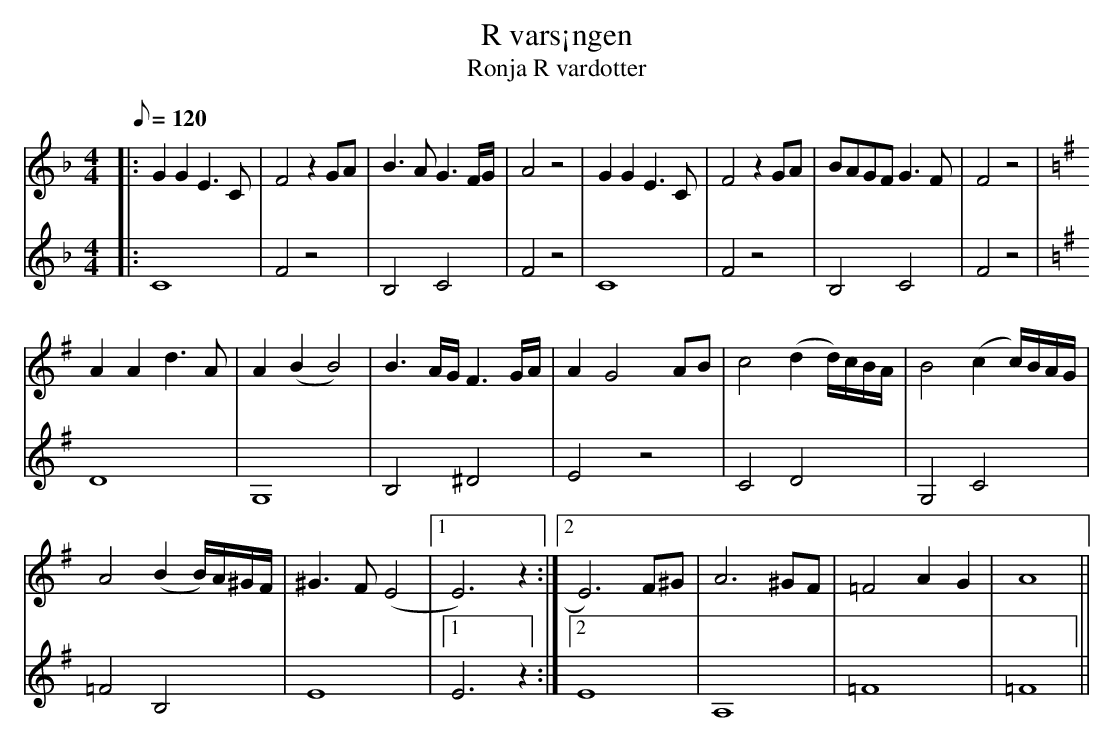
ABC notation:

X:1
T: R vars¡ngen
T: Ronja R vardotter
K: F
M: 4/4
L: 1/8
Q: 120
O: Bj rn Isf¢lt
V: 1
|: G2G2E3C | F4z2GA | B3AG3F/G/ | A4z4 | G2G2E3C | F4z2GA | BAGF G3F | F4z4 |
K: G
A2A2d3A | A2(B2B4) | B3A/G/F3G/A/ | A2G4 AB | c4(d2d/)c/B/A/ | B4(c2c/)B/A/G/ |
A4(B2B/)A/^G/F/ | ^G3F(E4 |1 E6)z2 :|2 E6)F^G | A6^GF | =F4A2G2 | A8 ||
V: 3
|: C8 | F4z4 | B,4C4 | F4z4 | C8 | F4z4 | B,4C4 | F4z4 |
K: G
D8 | G,8 | B,4^D4 | E4z4 | C4D4 | G,4C4 |
=F4B,4 | E8 |1 E6z2 :|2 E8 | A,8 | =F8 | =F8 ||
